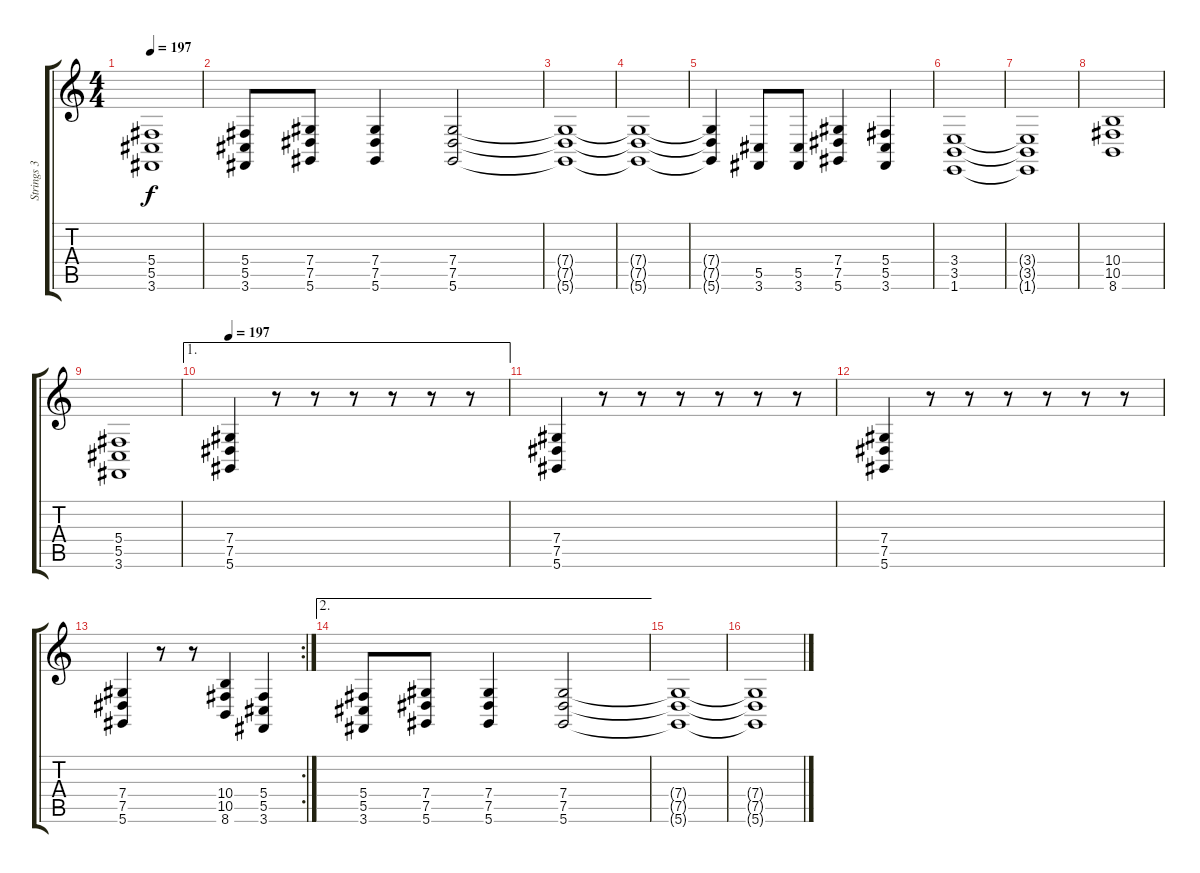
\track ("Strings 3" "Strings 3") {instrument stringensemble2}
\staff {score tabs}
\tuning (Eb4 Bb3 Gb3 Db3 Ab2 Eb2) {hide}
\ts (4 4)
\tempo 197
\clef g2
\ks c
(5.4 5.5 3.6).1{dy f} |
(5.4 5.5 3.6).8 (7.4 7.5 5.6).8 (7.4 7.5 5.6).4 (7.4 7.5 5.6).2 |
(7.4{t} 7.5{t} 5.6{t}).1 |
(7.4{t} 7.5{t} 5.6{t}).1 |
(7.4{t} 7.5{t} 5.6{t}).4 (5.5 3.6).8 (5.5 3.6).8 (7.4 7.5 5.6).4 (5.4 5.5 3.6).4 |
(3.4 3.5 1.6).1 |
(3.4{t} 3.5{t} 1.6{t}).1 |
(10.4 10.5 8.6).1 |
(5.4 5.5 3.6).1 |
\ae 1
\tempo 197
(7.4 7.5 5.6).4{volume 8 balance 8 instrument stringensemble2} r.8 r.8 r.8 r.8 r.8 r.8 |
(7.4 7.5 5.6).4 r.8 r.8 r.8 r.8 r.8 r.8 |
(7.4 7.5 5.6).4 r.8 r.8 r.8 r.8 r.8 r.8 |
\rc 2
(7.4 7.5 5.6).4 r.8 r.8 (10.4 10.5 8.6).4 (5.4 5.5 3.6).4 |
\ae 2
(5.4 5.5 3.6).8 (7.4 7.5 5.6).8 (7.4 7.5 5.6).4 (7.4 7.5 5.6).2 |
(7.4{t} 7.5{t} 5.6{t}).1 |
(7.4{t} 7.5{t} 5.6{t}).1
